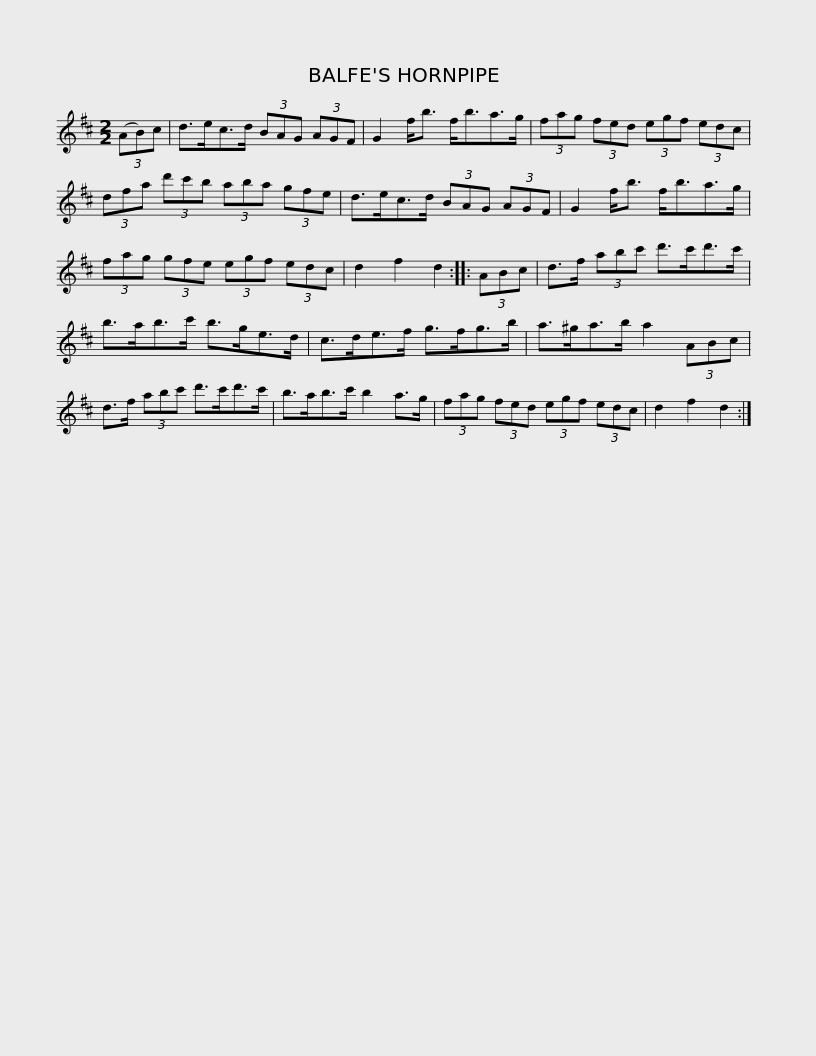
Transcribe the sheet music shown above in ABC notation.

X:1
L:1/8
M:2/2
I:linebreak $
K:D
V:1 treble
V:1
 (3(AB)c | d>ec>d (3BAG (3AGF | G2 f<b f<ba>g | (3fag (3fed (3egf (3edc |$ (3dfa (3d'c'b (3aba (3gfe | %5
 d>ec>d (3BAG (3AGF | G2 f<b f<ba>g | (3fag (3gfe (3egf (3edc |$ d2 f2 d2 :: (3ABc | %10
 d>f (3abc' d'>c'd'>c' | b>ab>c' b>ge>d | c>de>f g>fg>b |$ a>^ga>b a2 (3ABc | d>f (3abc' d'>c'd'>c' | %15
 b>ab>c' b2 a>g | (3fag (3fed (3egf (3edc |$ d2 f2 d2 :| %18
